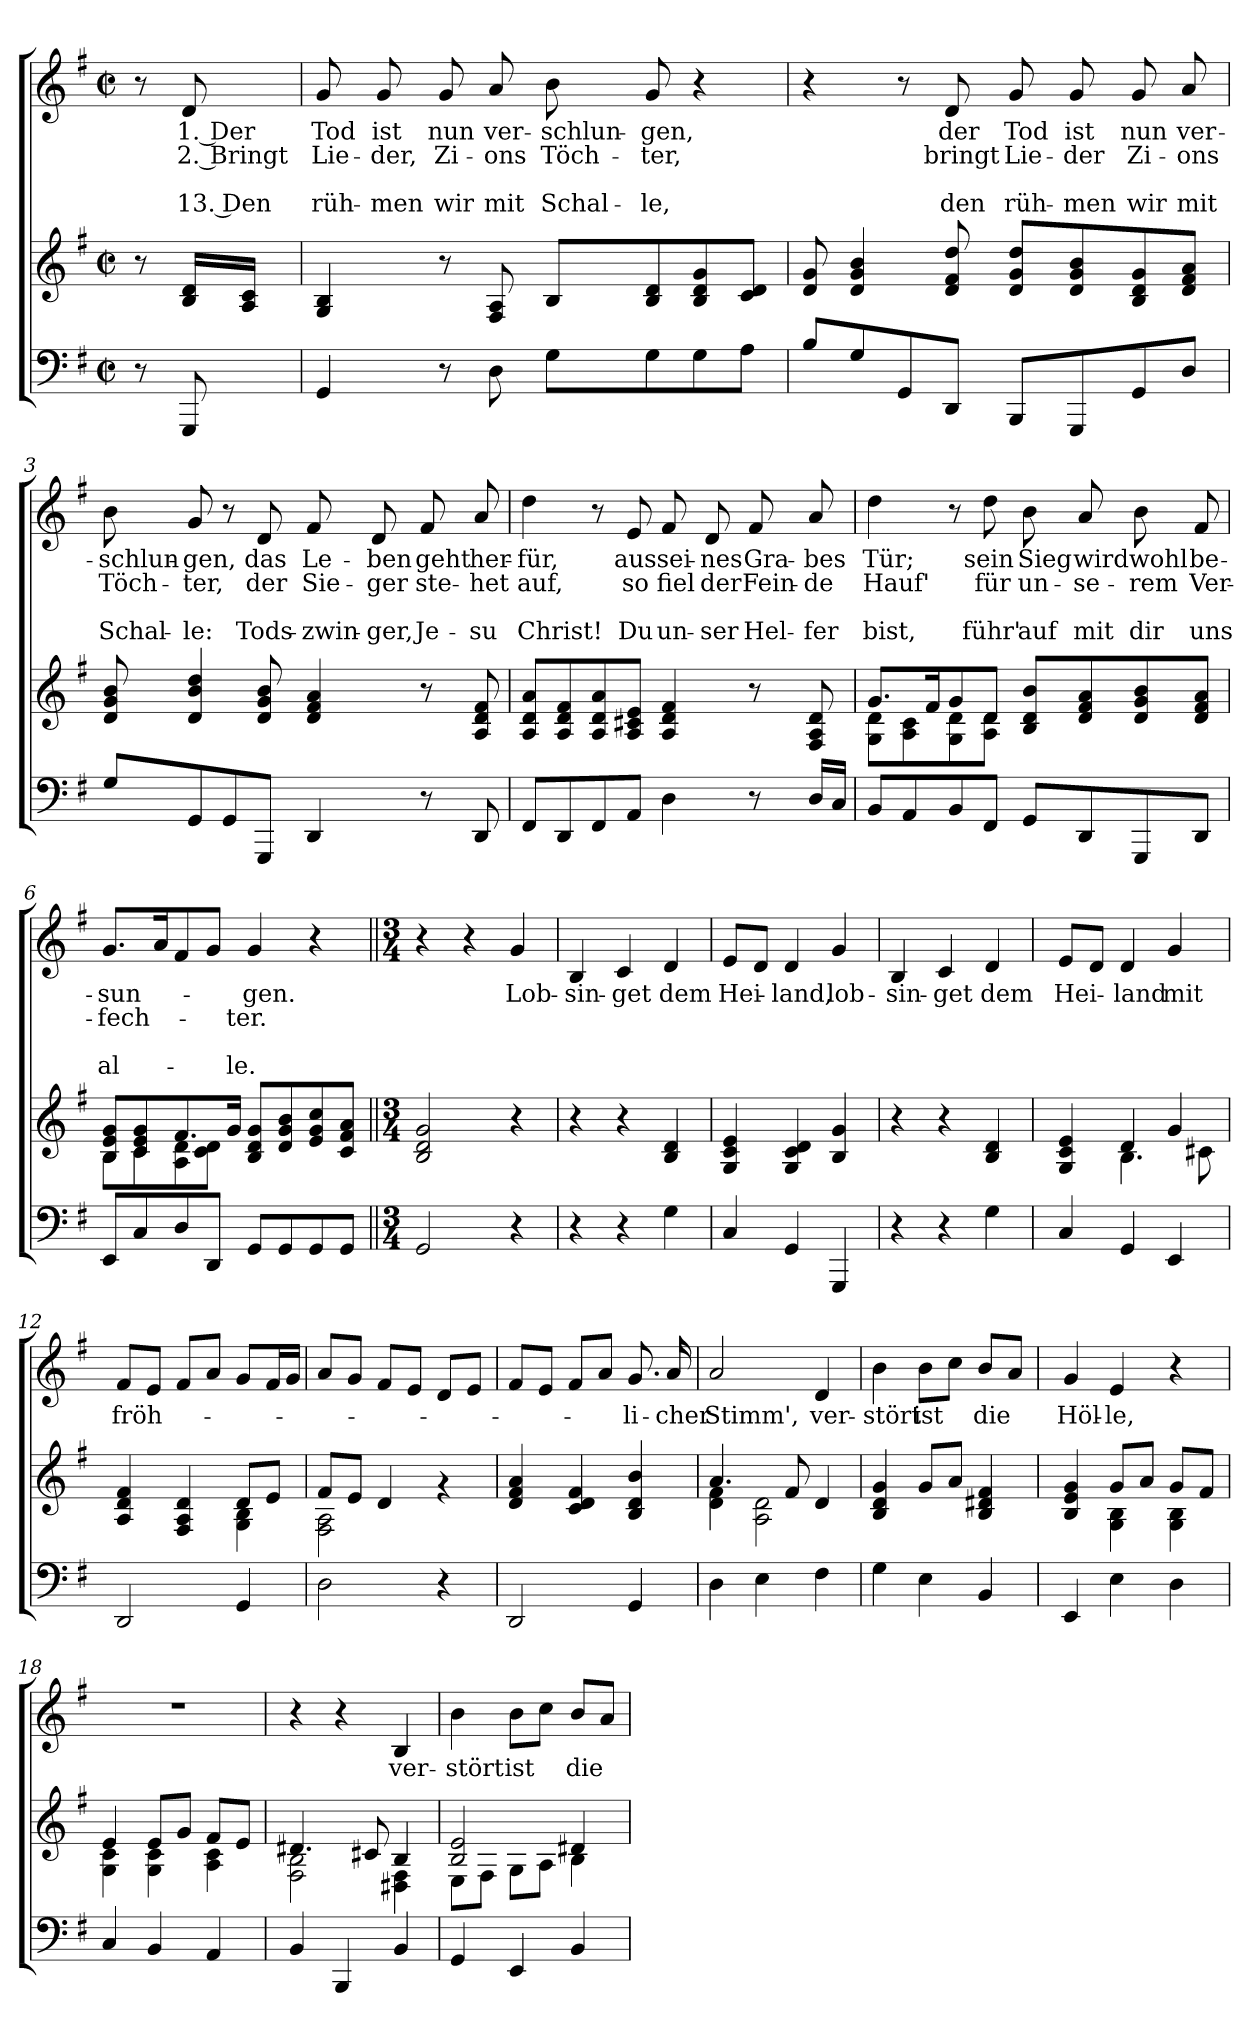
**kern	**kern	**kern	**text	**text	**text	**text
*part2	*part2	*part1	*part1	*part1	*part1	*part1
*staff3	*staff2	*staff1	*staff1	*staff1	*staff1	*staff1
*clefF4	*clefG2	*clefG2	*	*	*	*
*k[f#]	*k[f#]	*k[f#]	*	*	*	*
*G:	*G:	*G:	*	*	*	*
*M2/2	*M2/2	*M2/2	*	*	*	*
*met(c|)	*met(c|)	*met(c|)	*	*	*	*
=	=	=	=	=	=	=
8r	8r	8r	.	.	.	.
!	!	!	!LO:LY:b	!LO:LY:b	!	!LO:LY:b
8GGG/	16B/ 16d/LL	8d/	1. Der	2. Bringt	.	13. Den
.	16A/ 16c/JJ	.	.	.	.	.
=1	=1	=1	=1	=1	=1	=1
!	!	!	!LO:LY:b	!LO:LY:b	!	!LO:LY:b
4GG/	4G/ 4B/	8g/	Tod	Lie-	.	rüh-
!	!	!	!LO:LY:b	!LO:LY:b	!	!LO:LY:b
.	.	8g/	ist	-der,	.	-men
!	!	!	!LO:LY:b	!LO:LY:b	!	!LO:LY:b
8r	8r	8g/	nun	Zi-	.	wir
!	!	!	!LO:LY:b	!LO:LY:b	!	!LO:LY:b
8D\	8F#/ 8A/	8a/	ver-	-ons	.	mit
!	!	!	!LO:LY:b	!LO:LY:b	!	!LO:LY:b
8G\L	8B/L	8b\	-schlun-	Töch-	.	Schal-
!	!	!	!LO:LY:b	!LO:LY:b	!	!LO:LY:b
8G\	8B/ 8d/	8g/	-gen,	-ter,	.	-le,
8G\	8B/ 8d/ 8g/	4r	.	.	.	.
8A\J	8c/ 8d/J	.	.	.	.	.
=2	=2	=2	=2	=2	=2	=2
8B/L	8d/ 8g/	4r	.	.	.	.
8G/	4d/ 4g/ 4b/	.	.	.	.	.
8GG/	.	8r	.	.	.	.
!	!	!	!LO:LY:b	!LO:LY:b	!	!LO:LY:b
8DD/J	8d/ 8f#/ 8dd/	8d/	der	bringt	.	den
!	!	!	!LO:LY:b	!LO:LY:b	!	!LO:LY:b
8BBB/L	8d/ 8g/ 8dd/L	8g/	Tod	Lie-	.	rüh-
!	!	!	!LO:LY:b	!LO:LY:b	!	!LO:LY:b
8GGG/	8d/ 8g/ 8b/	8g/	ist	-der	.	-men
!	!	!	!LO:LY:b	!LO:LY:b	!	!LO:LY:b
8GG/	8B/ 8d/ 8g/	8g/	nun	Zi-	.	wir
!	!	!	!LO:LY:b	!LO:LY:b	!	!LO:LY:b
8D/J	8d/ 8f#/ 8a/J	8a/	ver-	-ons	.	mit
!!LO:LB:g=z
=3	=3	=3	=3	=3	=3	=3
!	!	!	!LO:LY:b	!LO:LY:b	!	!LO:LY:b
8G/L	8d/ 8g/ 8b/	8b\	-schlun-	Töch-	.	Schal-
!	!	!	!LO:LY:b	!LO:LY:b	!	!LO:LY:b
8GG/	4d/ 4b/ 4dd/	8g/	-gen,	-ter,	.	-le:
8GG/	.	8r	.	.	.	.
!	!	!	!LO:LY:b	!LO:LY:b	!	!LO:LY:b
8GGG/J	8d/ 8g/ 8b/	8d/	das	der	.	Tods-
!	!	!	!LO:LY:b	!LO:LY:b	!	!LO:LY:b
4DD/	4d/ 4f#/ 4a/	8f#/	Le-	Sie-	.	-zwin-
!	!	!	!LO:LY:b	!LO:LY:b	!	!LO:LY:b
.	.	8d/	-ben	-ger	.	-ger,
!	!	!	!LO:LY:b	!LO:LY:b	!	!LO:LY:b
8r	8r	8f#/	geht	ste-	.	Je-
!	!	!	!LO:LY:b	!LO:LY:b	!	!LO:LY:b
8DD/	8A/ 8d/ 8f#/	8a/	her-	-het	.	-su
=4	=4	=4	=4	=4	=4	=4
!	!	!	!LO:LY:b	!LO:LY:b	!	!LO:LY:b
8FF#/L	8A/ 8d/ 8a/L	4dd\	-für,	auf,	.	Christ!
8DD/	8A/ 8d/ 8f#/	.	.	.	.	.
8FF#/	8A/ 8d/ 8a/	8r	.	.	.	.
!	!	!	!LO:LY:b	!LO:LY:b	!	!LO:LY:b
8AA/J	8A/ 8c#X/ 8e/J	8e/	aus	so	.	Du
!	!	!	!LO:LY:b	!LO:LY:b	!	!LO:LY:b
4D\	4A/ 4d/ 4f#/	8f#/	sei-	fiel	.	un-
!	!	!	!LO:LY:b	!LO:LY:b	!	!LO:LY:b
.	.	8d/	-nes	der	.	-ser
!	!	!	!LO:LY:b	!LO:LY:b	!	!LO:LY:b
8r	8r	8f#/	Gra-	Fein-	.	Hel-
!	!	!	!LO:LY:b	!LO:LY:b	!	!LO:LY:b
16D/LL	8F#/ 8A/ 8d/	8a/	-bes	-de	.	-fer
16C/JJ	.	.	.	.	.	.
!!LO:LB:g=z
=5	=5	=5	=5	=5	=5	=5
*	*^	*	*	*	*	*
!	!	!	!	!LO:LY:b	!LO:LY:b	!	!LO:LY:b
8BB/L	8.g/L	8G\ 8d\L	4dd\	Tür;	Hauf'	.	bist,
8AA/	.	8A\ 8c\	.	.	.	.	.
.	16f#/k	.	.	.	.	.	.
8BB/	8g/	8G\ 8d\	8r	.	.	.	.
!	!	!	!	!LO:LY:b	!LO:LY:b	!	!LO:LY:b
8FF#/J	8d/J	8A\ 8d\J	8dd\	sein	für	.	führ'
!	!	!	!	!LO:LY:b	!LO:LY:b	!	!LO:LY:b
8GG/L	8B/ 8d/ 8b/L	2ryy	8b\	Sieg	un-	.	auf
!	!	!	!	!LO:LY:b	!LO:LY:b	!	!LO:LY:b
8DD/	8d/ 8f#/ 8a/	.	8a/	wird	-se-	.	mit
!	!	!	!	!LO:LY:b	!LO:LY:b	!	!LO:LY:b
8GGG/	8d/ 8g/ 8b/	.	8b\	wohl	-rem	.	dir
!	!	!	!	!LO:LY:b	!LO:LY:b	!	!LO:LY:b
8DD/J	8d/ 8f#/ 8a/J	.	8f#/	be-	Ver-	.	uns
=6	=6	=6	=6	=6	=6	=6	=6
!	!	!	!	!LO:LY:b	!LO:LY:b	!	!LO:LY:b
8EE/L	8B/ 8e/ 8g/L	8B\L	8.g/L	-sun-	-fech-	.	al-
8C/	8c/ 8e/ 8g/	8c\	.	.	.	.	.
.	.	.	16a/k	.	.	.	.
8D/	8.f#/	8A\ 8d\	8f#/	.	.	.	.
8DD/J	.	8c\ 8d\J	8g/J	.	.	.	.
.	16g/Jk	.	.	.	.	.	.
!	!	!	!	!LO:LY:b	!LO:LY:b	!	!LO:LY:b
8GG/L	8B/ 8d/ 8g/L	2ryy	4g/	-gen.	-ter.	.	-le.
8GG/	8d/ 8g/ 8b/	.	.	.	.	.	.
8GG/	8e/ 8g/ 8cc/	.	4r	.	.	.	.
8GG/J	8c/ 8f#/ 8a/J	.	.	.	.	.	.
*	*v	*v	*	*	*	*	*
!!LO:PB:g=z
=7||	=7||	=7||	=7||	=7||	=7||	=7||
*M3/4	*M3/4	*M3/4	*	*	*	*
2GG/	2B/ 2d/ 2g/	4r	.	.	.	.
.	.	4r	.	.	.	.
!	!	!	!LO:LY:b	!	!	!
4r	4r	4g/	Lob-	.	.	.
=8	=8	=8	=8	=8	=8	=8
!	!	!	!LO:LY:b	!	!	!
4r	4r	4B/	-sin-	.	.	.
!	!	!	!LO:LY:b	!	!	!
4r	4r	4c/	-get	.	.	.
!	!	!	!LO:LY:b	!	!	!
4G\	4B/ 4d/	4d/	dem	.	.	.
=9	=9	=9	=9	=9	=9	=9
!	!	!	!LO:LY:b	!	!	!
4C/	4G/ 4c/ 4e/	8e/L	Hei-	.	.	.
.	.	8d/J	.	.	.	.
!	!	!	!LO:LY:b	!	!	!
4GG/	4G/ 4c/ 4d/	4d/	-land,	.	.	.
!	!	!	!LO:LY:b	!	!	!
4GGG/	4B/ 4g/	4g/	lob-	.	.	.
=10	=10	=10	=10	=10	=10	=10
!	!	!	!LO:LY:b	!	!	!
4r	4r	4B/	-sin-	.	.	.
!	!	!	!LO:LY:b	!	!	!
4r	4r	4c/	-get	.	.	.
!	!	!	!LO:LY:b	!	!	!
4G\	4B/ 4d/	4d/	dem	.	.	.
=11	=11	=11	=11	=11	=11	=11
*	*^	*	*	*	*	*
!	!	!	!	!LO:LY:b	!	!	!
4C/	4G/ 4c/ 4e/	4G\yy	8e/L	Hei-	.	.	.
.	.	.	8d/J	.	.	.	.
!	!	!	!	!LO:LY:b	!	!	!
4GG/	4d/	4.B\	4d/	-land	.	.	.
!	!	!	!	!LO:LY:b	!	!	!
4EE/	4g/	.	4g/	mit	.	.	.
.	.	8c#X\	.	.	.	.	.
!!LO:LB:g=z
=12	=12	=12	=12	=12	=12	=12	=12
!	!	!	!	!LO:LY:b	!	!	!
2DD/	4A/ 4d/ 4f#/	4A\yy	8f#/L	fröh-	.	.	.
.	.	.	8e/J	.	.	.	.
.	4F#/ 4A/ 4d/	4A\yy	8f#/L	.	.	.	.
.	.	.	8a/J	.	.	.	.
4GG/	8d/L	4G\ 4B\	8g/L	.	.	.	.
.	8e/J	.	16f#/L	.	.	.	.
.	.	.	16g/JJ	.	.	.	.
=13	=13	=13	=13	=13	=13	=13	=13
2D\	8f#/L	2F#\ 2A\	8a/L	.	.	.	.
.	8e/J	.	8g/J	.	.	.	.
.	4d/	.	8f#/L	.	.	.	.
.	.	.	8e/J	.	.	.	.
4r	4rf	4ryy	8d/L	.	.	.	.
.	.	.	8e/J	.	.	.	.
*	*v	*v	*	*	*	*	*
=14	=14	=14	=14	=14	=14	=14
2DD/	4d/ 4f#/ 4a/	8f#/L	.	.	.	.
.	.	8e/J	.	.	.	.
.	4c/ 4d/ 4f#/	8f#/L	.	.	.	.
.	.	8a/J	.	.	.	.
!	!	!	!LO:LY:b	!	!	!
4GG/	4B/ 4d/ 4b/	8.g/	-li-	.	.	.
!	!	!	!LO:LY:b	!	!	!
.	.	16a/	-cher	.	.	.
=15	=15	=15	=15	=15	=15	=15
*	*^	*	*	*	*	*
!	!	!	!	!LO:LY:b	!	!	!
4D\	4.a/	4d\ 4f#\	2a/	Stimm',	.	.	.
4E\	.	2A\ 2d\	.	.	.	.	.
.	8f#/	.	.	.	.	.	.
!	!	!	!	!LO:LY:b	!	!	!
4F#\	4d/	.	4d/	ver-	.	.	.
*	*v	*v	*	*	*	*	*
!!LO:LB:g=z
=16	=16	=16	=16	=16	=16	=16
!	!	!	!LO:LY:b	!	!	!
4G\	4B/ 4d/ 4g/	4b\	-stört	.	.	.
!	!	!	!LO:LY:b	!	!	!
4E\	8g/L	8b\L	ist	.	.	.
.	8a/J	8cc\J	.	.	.	.
!	!	!	!LO:LY:b	!	!	!
4BB/	4B/ 4d#X/ 4f#/	8b/L	die	.	.	.
.	.	8a/J	.	.	.	.
=17	=17	=17	=17	=17	=17	=17
*	*^	*	*	*	*	*
!	!	!	!	!LO:LY:b	!	!	!
4EE/	4B/ 4e/ 4g/	4B\yy	4g/	Höl-	.	.	.
!	!	!	!	!LO:LY:b	!	!	!
4E\	8g/L	4G\ 4B\	4e/	-le,	.	.	.
.	8a/J	.	.	.	.	.	.
4D\	8g/L	4G\ 4B\	4r	.	.	.	.
.	8f#/J	.	.	.	.	.	.
=18	=18	=18	=18	=18	=18	=18	=18
4C/	4e/	4G\ 4c\	2.r	.	.	.	.
4BB/	8e/L	4G\ 4c\	.	.	.	.	.
.	8g/J	.	.	.	.	.	.
4AA/	8f#/L	4A\ 4c\	.	.	.	.	.
.	8e/J	.	.	.	.	.	.
=19	=19	=19	=19	=19	=19	=19	=19
4BB/	4.d#X/	2F#\ 2B\	4r	.	.	.	.
4BBB/	.	.	4r	.	.	.	.
.	8c#X/	.	.	.	.	.	.
!	!	!	!	!LO:LY:b	!	!	!
4BB/	4B/	4D#X\ 4F#\	4B/	ver-	.	.	.
!!LO:LB:g=z
=20	=20	=20	=20	=20	=20	=20	=20
!	!	!	!	!LO:LY:b	!	!	!
4GG/	2B/ 2e/	8E\L	4b\	-stört	.	.	.
.	.	8F#\J	.	.	.	.	.
!	!	!	!	!LO:LY:b	!	!	!
4EE/	.	8G\L	8b\L	ist	.	.	.
.	.	8A\J	8cc\J	.	.	.	.
!	!	!	!	!LO:LY:b	!	!	!
4BB/	4d#X/	4B\	8b/L	die	.	.	.
.	.	.	8a/J	.	.	.	.
*	*v	*v	*	*	*	*	*
=	=	=	=	=	=	=
*-	*-	*-	*-	*-	*-	*-
